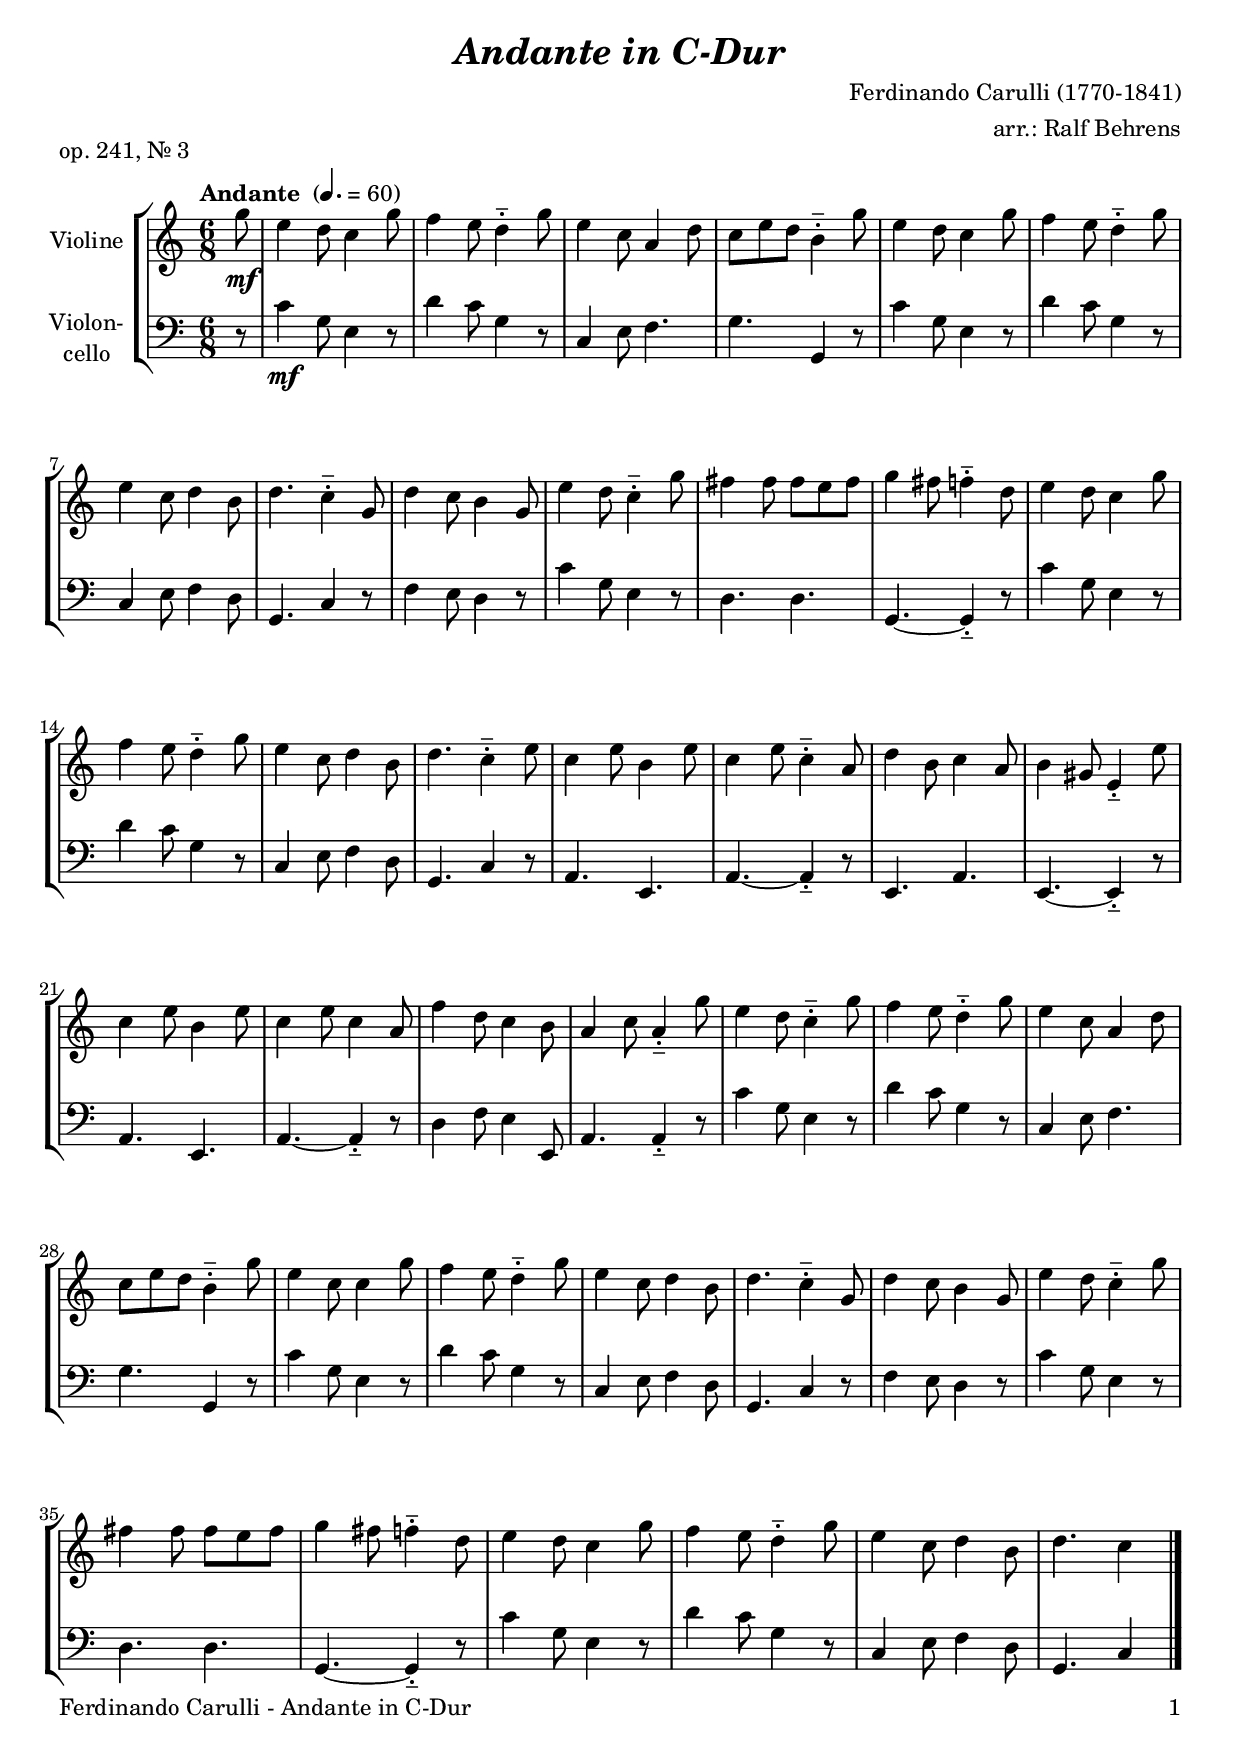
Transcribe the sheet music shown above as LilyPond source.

\version "2.18.2"
\include "deutsch.ly"
  
#(set-global-staff-size 20)

\header {
  title     = \markup \bold \italic "Andante in C-Dur"
  composer  = "Ferdinando Carulli (1770-1841)"
  arranger  = "arr.: Ralf Behrens"
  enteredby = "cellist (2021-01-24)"
  piece     = "op. 241, Nr. 3"
}

voiceconsts = {
  \key c \major
  \time 6/8
  \clef "treble"
%  \numericTimeSignature
  % Set default beaming for all staves
%  \set Timing.beamExceptions = #'()
%  \set Timing.baseMoment     = #(ly:make-moment 1 4)
%  \set Timing.beatStructure  = #'(1 1 1)
  \tempo "Andante " 4.=60
}

mivl = "violin"
%miba = "pizzicato strings"
miba = "cello"

va = \relative c''' {
  \voiceconsts

  \partial 8 g8\mf
  e4 d8 c4 g'8
  f4 e8 d4---. g8
  e4 c8 a4 d8

  c e d h4---. g'8
  e4 d8 c4 g'8
  f4 e8 d4---. g8
  e4 c8 d4 h8

  d4. c4---. g8
  d'4 c8 h4 g8
  e'4 d8 c4---. g'8

  fis4 fis8 fis e fis
  g4 fis8 f4---. d8
  e4 d8 c4 g'8
  f4 e8 d4---. g8

  e4 c8 d4 h8
  d4. c4---. e8
  c4 e8 h4 e8

  c4 e8 c4---. a8
  d4 h8 c4 a8
  h4 gis8 e4---. e'8
  c4 e8 h4 e8

  c4 e8 c4 a8
  f'4 d8 c4 h8
  a4 c8 a4---. g'8

  e4 d8 c4---. g'8
  f4 e8 d4---. g8
  e4 c8 a4 d8
  c e d h4---. g'8

  e4 c8 c4 g'8
  f4 e8 d4---. g8
  e4 c8 d4 h8
  d4. c4---. g8

  d'4 c8 h4 g8
  e'4 d8 c4---. g'8
  fis4 fis8 fis e fis
  g4 fis8 f4---. d8

  e4 d8 c4 g'8
  f4 e8 d4---. g8
  e4 c8 d4 h8
  d4. c4 \bar "|."
}

vb = \relative c' {
  \voiceconsts
  \clef "bass"

  \partial 8 r8
  c4\mf g8 e4 r8
  d'4 c8 g4 r8
  c,4 e8 f4.

  g g,4 r8
  c'4 g8 e4 r8
  d'4 c8 g4 r8
  c,4 e8 f4 d8

  g,4. c4 r8
  f4 e8 d4 r8
  c'4 g8 e4 r8

  d4. d
  g,~ g4---. r8
  c'4 g8 e4 r8
  d'4 c8 g4 r8

  c,4 e8 f4 d8
  g,4. c4 r8
  a4. e

  a~ a4---. r8
  e4. a
  e~ e4---. r8
  a4. e

  a~ a4---. r8
  d4 f8 e4 e,8
  a4. a4---. r8

  c'4 g8 e4 r8
  d'4 c8 g4 r8
  c,4 e8 f4.
  g g,4 r8

  c'4 g8 e4 r8
  d'4 c8 g4 r8
  c,4 e8 f4 d8
  g,4. c4 r8

  f4 e8 d4 r8
  c'4 g8 e4 r8
  d4. d
  g,~ g4---. r8

  c'4 g8 e4 r8
  d'4 c8 g4 r8
  c,4 e8 f4 d8
  g,4. c4 \bar "|."
}


music = \new StaffGroup <<
      \new Staff {
	\set Staff.midiInstrument = \mivl
	\set Staff.instrumentName = \markup \center-column { "Violine" }
	\transpose c c { \va }
      }

      \new Staff {
	\set Staff.midiInstrument = \miba
	\set Staff.instrumentName = \markup \center-column { "Violon-" "cello" }
	\transpose c c { \vb }
      }
>>

\book {
   \paper {
    print-page-number = ##t
    print-first-page-number = ##t
    ragged-last-bottom = ##f
    oddHeaderMarkup = \markup \null
    evenHeaderMarkup = \markup \null
    oddFooterMarkup = \markup {
      \fill-line {
        \on-the-fly #print-page-number-check-first
        "Ferdinando Carulli - Andante in C-Dur" \fromproperty #'page:page-number-string
      }
    }
    evenFooterMarkup = \oddFooterMarkup
  } \score {
    \music
    \layout {}
  }

  \score {
    \unfoldRepeats \music

    \midi {
      \context {
        \Score
      }
    }
  }
}